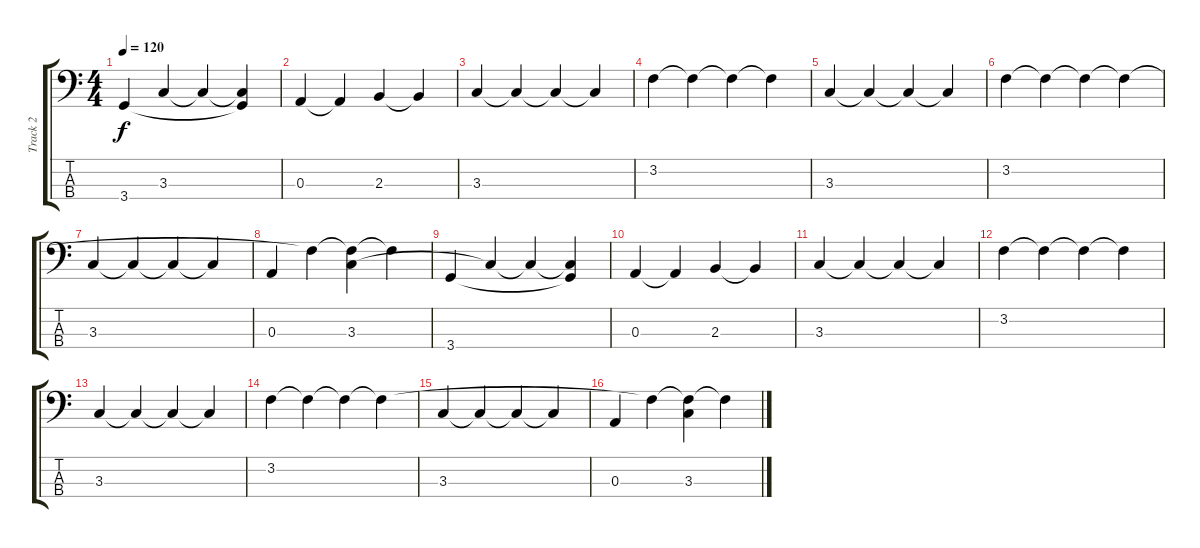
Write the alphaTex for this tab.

\track ("Track 2" "Track 2") {instrument electricbassfinger}
\staff {score tabs}
\tuning (G2 D2 A1 E1) {hide}
\ts (4 4)
\tempo 120
\clef f4
\ks c
3.4.4{dy f} 3.3{t}.4 3.3{t}.4 (3.3{t} 3.4{t}).4 |
0.3.4 0.3{t}.4 2.3.4 2.3{t}.4 |
3.3.4 3.3{t}.4 3.3{t}.4 3.3{t}.4 |
3.2.4 3.2{t}.4 3.2{t}.4 3.2{t}.4 |
3.3.4 3.3{t}.4 3.3{t}.4 3.3{t}.4 |
3.2.4 3.2{t}.4 3.2{t}.4 3.2{t}.4 |
3.3.4 3.3{t}.4 3.3{t}.4 3.3{t}.4 |
0.3.4 3.2{t}.4 (3.2{t} 3.3).4 3.2{t}.4 |
3.4.4 3.3{t}.4 3.3{t}.4 (3.3{t} 3.4{t}).4 |
0.3.4 0.3{t}.4 2.3.4 2.3{t}.4 |
3.3.4 3.3{t}.4 3.3{t}.4 3.3{t}.4 |
3.2.4 3.2{t}.4 3.2{t}.4 3.2{t}.4 |
3.3.4 3.3{t}.4 3.3{t}.4 3.3{t}.4 |
3.2.4 3.2{t}.4 3.2{t}.4 3.2{t}.4 |
3.3.4 3.3{t}.4 3.3{t}.4 3.3{t}.4 |
0.3.4 3.2{t}.4 (3.2{t} 3.3).4 3.2{t}.4
